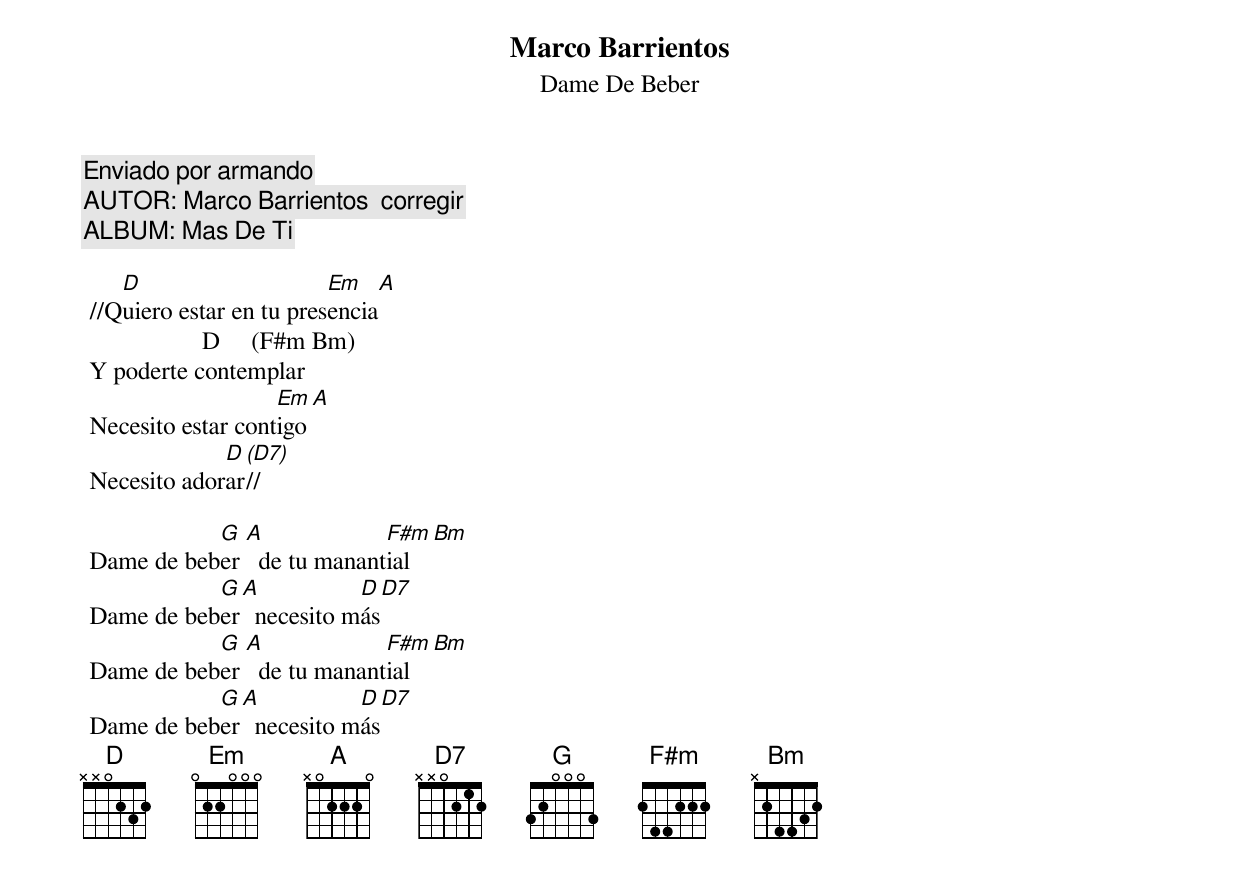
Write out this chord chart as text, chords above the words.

Marco Barrientos
Dame De Beber
Enviado por armando
AUTOR: Marco Barrientos  corregir
ALBUM: Mas De Ti

    D                     Em    A
 //Quiero estar en tu presencia
                   D     (F#m Bm)
 Y poderte contemplar
                    Em    A
 Necesito estar contigo
              D (D7)
 Necesito adorar//

            G  A             F#m Bm
 Dame de beber   de tu manantial
            G A           D D7
 Dame de beber  necesito más
            G  A             F#m Bm
 Dame de beber   de tu manantial
            G A           D D7
 Dame de beber  necesito más
